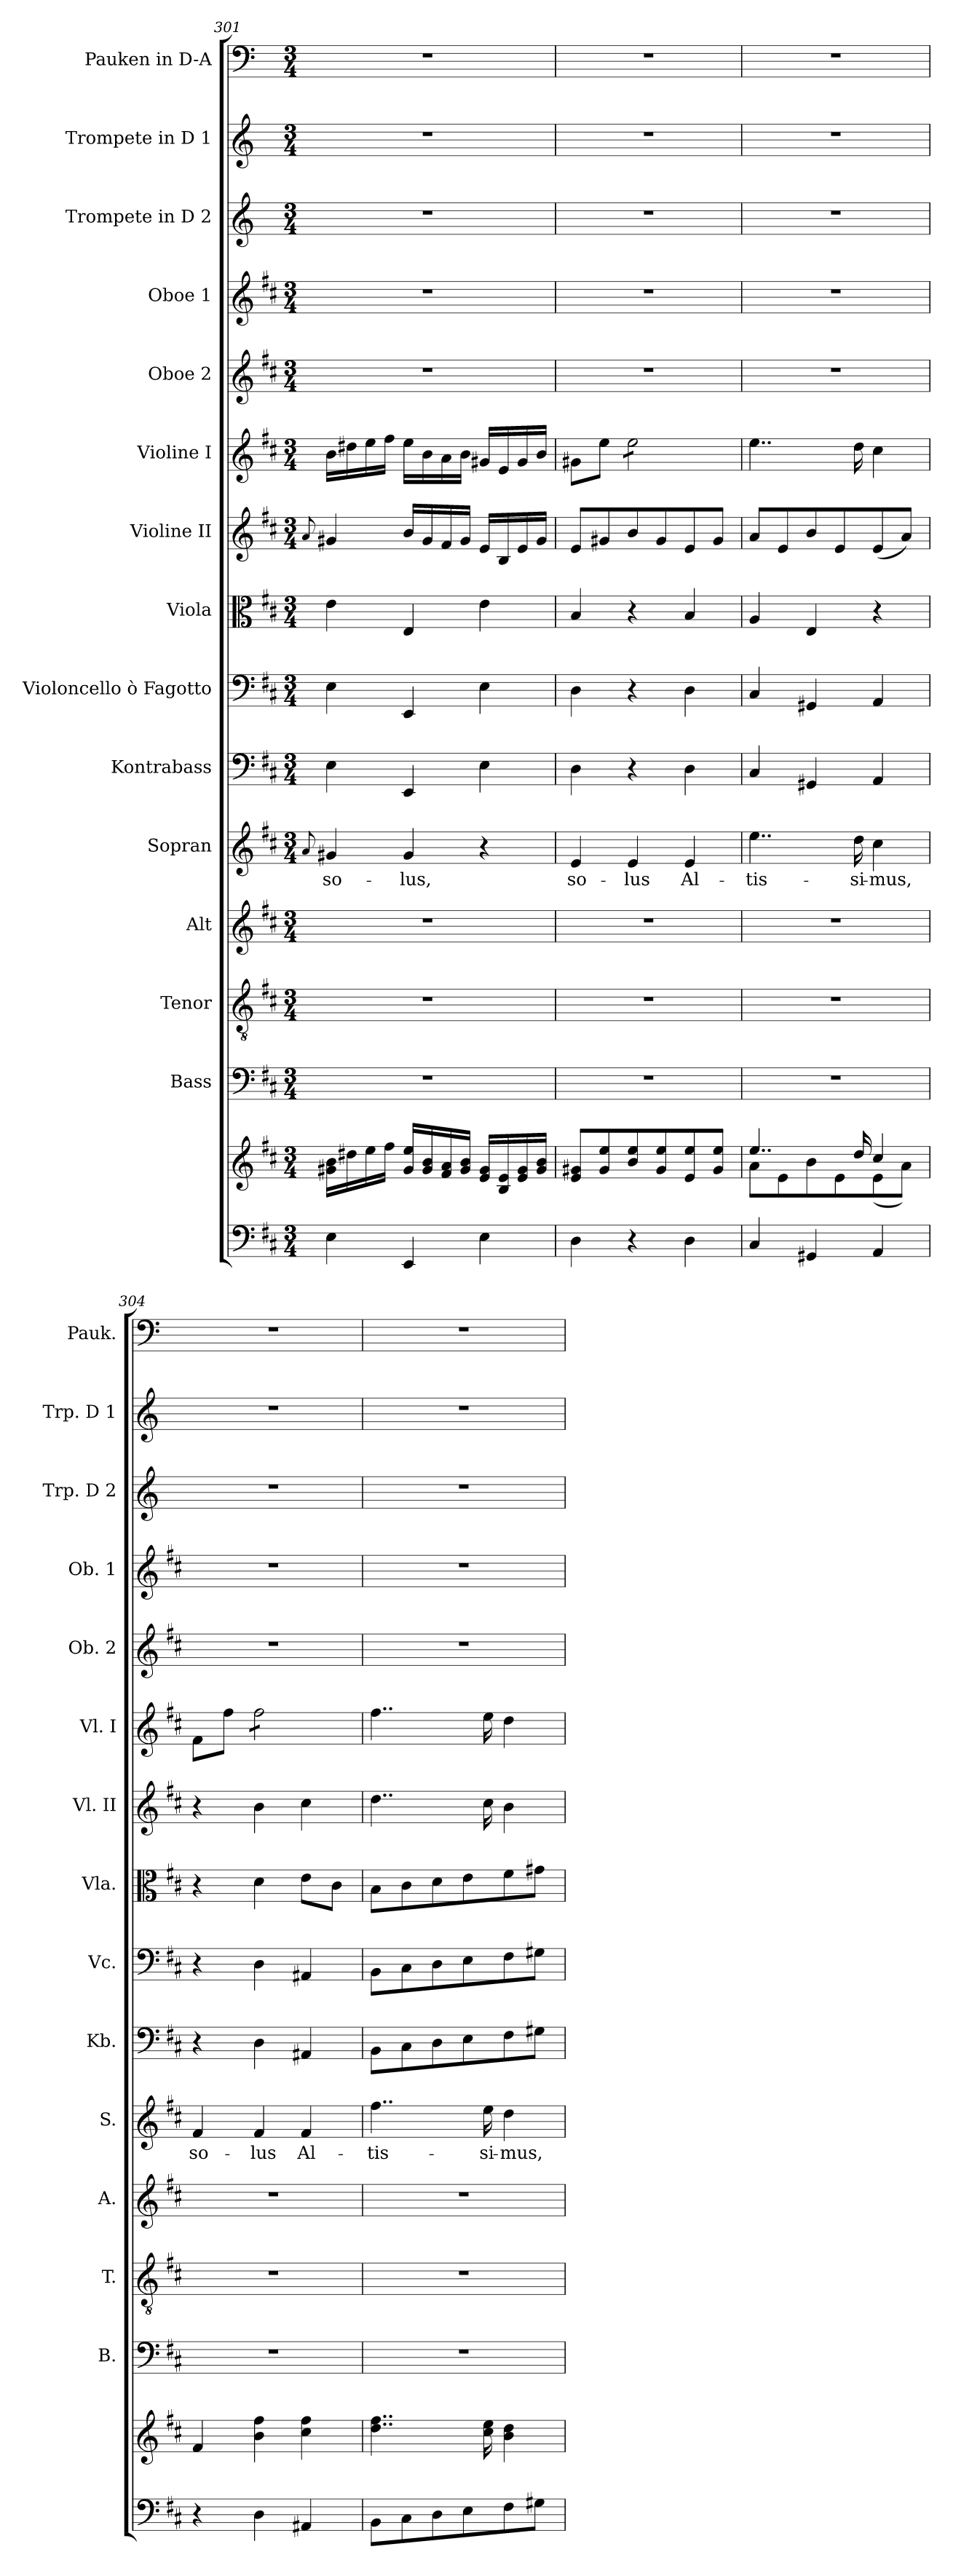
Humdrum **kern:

**kern	**kern	**kern	**kern	**kern	**kern	**text	**kern	**kern	**kern	**kern	**kern	**kern	**kern	**kern	**kern	**kern
*part15	*part15	*part14	*part13	*part12	*part11	*part11	*part10	*part9	*part8	*part7	*part6	*part5	*part4	*part3	*part2	*part1
*staff16	*staff15	*staff14	*staff13	*staff12	*staff11	*staff11	*staff10	*staff9	*staff8	*staff7	*staff6	*staff5	*staff4	*staff3	*staff2	*staff1
*	*	*I"Bass	*I"Tenor	*I"Alt	*I"Sopran	*	*I"Kontrabass	*I"Violoncello ò Fagotto	*I"Viola	*I"Violine II	*I"Violine I	*I"Oboe 2	*I"Oboe 1	*I"Trompete in D 2	*I"Trompete in D 1	*I"Pauken in D-A
*	*	*I'B.	*I'T.	*I'A.	*I'S.	*	*I'Kb.	*I'Vc.	*I'Vla.	*I'Vl. II	*I'Vl. I	*I'Ob. 2	*I'Ob. 1	*I'Trp. D 2	*I'Trp. D 1	*I'Pauk.
*clefF4	*clefG2	*clefF4	*clefGv2	*clefG2	*clefG2	*	*clefF4	*clefF4	*clefC3	*clefG2	*clefG2	*clefG2	*clefG2	*clefG2	*clefG2	*clefF4
*	*	*	*	*	*	*	*ITrd7c12	*	*	*	*	*	*	*ITrd-1c-2	*ITrd-1c-2	*ITrd-1c-2
*k[f#c#]	*k[f#c#]	*k[f#c#]	*k[f#c#]	*k[f#c#]	*k[f#c#]	*	*k[f#c#]	*k[f#c#]	*k[f#c#]	*k[f#c#]	*k[f#c#]	*k[f#c#]	*k[f#c#]	*k[f#c#]	*k[f#c#]	*k[f#c#]
*D:	*D:	*D:	*D:	*D:	*D:	*	*D:	*D:	*D:	*D:	*D:	*D:	*D:	*D:	*D:	*D:
*M3/4	*M3/4	*M3/4	*M3/4	*M3/4	*M3/4	*	*M3/4	*M3/4	*M3/4	*M3/4	*M3/4	*M3/4	*M3/4	*M3/4	*M3/4	*M3/4
=301	=301	=301	=301	=301	=301	=301	=301	=301	=301	=301	=301	=301	=301	=301	=301	=301
.	.	.	.	.	8qqa/	.	.	.	.	8qqa/	.	.	.	.	.	.
!	!	!	!	!	!	!LO:LY:b	!	!	!	!	!	!	!	!	!	!
4E\	16g#X\ 16b\LL	2.r	2.r	2.r	4g#X/	so-	4EE\	4E\	4e\	4g#X/	16b\LL	2.r	2.r	2.r	2.r	2.r
.	16dd#X\	.	.	.	.	.	.	.	.	.	16dd#X\	.	.	.	.	.
.	16ee\	.	.	.	.	.	.	.	.	.	16ee\	.	.	.	.	.
.	16ff#\JJ	.	.	.	.	.	.	.	.	.	16ff#\JJ	.	.	.	.	.
!	!	!	!	!	!	!LO:LY:b	!	!	!	!	!	!	!	!	!	!
4EE/	16g#/ 16ee/LL	.	.	.	4g#/	-lus,	4EEE/	4EE/	4E/	16b/LL	16ee\LL	.	.	.	.	.
.	16g#/ 16b/	.	.	.	.	.	.	.	.	16g#/	16b\	.	.	.	.	.
.	16f#/ 16a/	.	.	.	.	.	.	.	.	16f#/	16a\	.	.	.	.	.
.	16g#/ 16b/JJ	.	.	.	.	.	.	.	.	16g#/JJ	16b\JJ	.	.	.	.	.
4E\	16e/ 16g#/LL	.	.	.	4r	.	4EE\	4E\	4e\	16e/LL	16g#X/LL	.	.	.	.	.
.	16B/ 16e/	.	.	.	.	.	.	.	.	16B/	16e/	.	.	.	.	.
.	16e/ 16g#/	.	.	.	.	.	.	.	.	16e/	16g#/	.	.	.	.	.
.	16g#/ 16b/JJ	.	.	.	.	.	.	.	.	16g#/JJ	16b/JJ	.	.	.	.	.
=302	=302	=302	=302	=302	=302	=302	=302	=302	=302	=302	=302	=302	=302	=302	=302	=302
!	!	!	!	!	!	!LO:LY:b	!	!	!	!	!	!	!	!	!	!
4D\	8e/ 8g#X/L	2.r	2.r	2.r	4e/	so-	4DD\	4D\	4B/	8e/L	8g#X\L	2.r	2.r	2.r	2.r	2.r
.	8g#/ 8ee/	.	.	.	.	.	.	.	.	8g#X/	8ee\J	.	.	.	.	.
!	!	!	!	!	!	!LO:LY:b	!	!	!	!	!	!	!	!	!	!
*	*	*	*	*	*	*	*	*	*	*	*tremolo	*	*	*	*	*
4r	8b/ 8ee/	.	.	.	4e/	-lus	4r	4r	4r	8b/	8ee\L	.	.	.	.	.
.	8g#/ 8ee/	.	.	.	.	.	.	.	.	8g#/	8ee\	.	.	.	.	.
!	!	!	!	!	!	!LO:LY:b	!	!	!	!	!	!	!	!	!	!
4D\	8e/ 8ee/	.	.	.	4e/	Al-	4DD\	4D\	4B/	8e/	8ee\	.	.	.	.	.
.	8g#/ 8ee/J	.	.	.	.	.	.	.	.	8g#/J	8ee\J	.	.	.	.	.
*	*	*	*	*	*	*	*	*	*	*	*Xtremolo	*	*	*	*	*
=303	=303	=303	=303	=303	=303	=303	=303	=303	=303	=303	=303	=303	=303	=303	=303	=303
*	*^	*	*	*	*	*	*	*	*	*	*	*	*	*	*	*
!	!	!	!	!	!	!	!LO:LY:b	!	!	!	!	!	!	!	!	!	!
4C#/	4..ee/	8a\L	2.r	2.r	2.r	4..ee\	-tis-	4CC#/	4C#/	4A/	8a/L	4..ee\	2.r	2.r	2.r	2.r	2.r
.	.	8e\	.	.	.	.	.	.	.	.	8e/	.	.	.	.	.	.
4GG#X/	.	8b\	.	.	.	.	.	4GGG#X/	4GG#X/	4E/	8b/	.	.	.	.	.	.
.	.	8e\	.	.	.	.	.	.	.	.	8e/	.	.	.	.	.	.
!	!	!	!	!	!	!	!LO:LY:b	!	!	!	!	!	!	!	!	!	!
.	16dd/	.	.	.	.	16dd\	-si-	.	.	.	.	16dd\	.	.	.	.	.
!	!	!	!	!	!	!	!LO:LY:b	!	!	!	!	!	!	!	!	!	!
4AA/	4cc#/	(<8e\	.	.	.	4cc#\	-mus,	4AAA/	4AA/	4r	(<8e/	4cc#\	.	.	.	.	.
.	.	8a\J)	.	.	.	.	.	.	.	.	8a/J)	.	.	.	.	.	.
=304	=304	=304	=304	=304	=304	=304	=304	=304	=304	=304	=304	=304	=304	=304	=304	=304	=304
!	!	!	!	!	!	!	!LO:LY:b	!	!	!	!	!	!	!	!	!	!
*	*v	*v	*	*	*	*	*	*	*	*	*	*	*	*	*	*	*
4r	4f#/	2.r	2.r	2.r	4f#/	so-	4r	4r	4r	4r	8f#\L	2.r	2.r	2.r	2.r	2.r
.	.	.	.	.	.	.	.	.	.	.	8ff#\J	.	.	.	.	.
!	!	!	!	!	!	!LO:LY:b	!	!	!	!	!	!	!	!	!	!
*	*	*	*	*	*	*	*	*	*	*	*tremolo	*	*	*	*	*
4D\	4b\ 4ff#\	.	.	.	4f#/	-lus	4DD\	4D\	4d\	4b\	8ff#\L	.	.	.	.	.
.	.	.	.	.	.	.	.	.	.	.	8ff#\	.	.	.	.	.
!	!	!	!	!	!	!LO:LY:b	!	!	!	!	!	!	!	!	!	!
4AA#X/	4cc#\ 4ff#\	.	.	.	4f#/	Al-	4AAA#X/	4AA#X/	8e\L	4cc#\	8ff#\	.	.	.	.	.
.	.	.	.	.	.	.	.	.	8c#\J	.	8ff#\J	.	.	.	.	.
*	*	*	*	*	*	*	*	*	*	*	*Xtremolo	*	*	*	*	*
!!LO:PB:g=z
=305	=305	=305	=305	=305	=305	=305	=305	=305	=305	=305	=305	=305	=305	=305	=305	=305
!	!	!	!	!	!	!LO:LY:b	!	!	!	!	!	!	!	!	!	!
8BB\L	4..dd\ 4..ff#\	2.r	2.r	2.r	4..ff#\	-tis-	8BBB\L	8BB\L	8B\L	4..dd\	4..ff#\	2.r	2.r	2.r	2.r	2.r
8C#\	.	.	.	.	.	.	8CC#\	8C#\	8c#\	.	.	.	.	.	.	.
8D\	.	.	.	.	.	.	8DD\	8D\	8d\	.	.	.	.	.	.	.
8E\	.	.	.	.	.	.	8EE\	8E\	8e\	.	.	.	.	.	.	.
!	!	!	!	!	!	!LO:LY:b	!	!	!	!	!	!	!	!	!	!
.	16cc#\ 16ee\	.	.	.	16ee\	-si-	.	.	.	16cc#\	16ee\	.	.	.	.	.
!	!	!	!	!	!	!LO:LY:b	!	!	!	!	!	!	!	!	!	!
8F#\	4b\ 4dd\	.	.	.	4dd\	-mus,	8FF#\	8F#\	8f#\	4b\	4dd\	.	.	.	.	.
8G#X\J	.	.	.	.	.	.	8GG#X\J	8G#X\J	8g#X\J	.	.	.	.	.	.	.
=	=	=	=	=	=	=	=	=	=	=	=	=	=	=	=	=
*-	*-	*-	*-	*-	*-	*-	*-	*-	*-	*-	*-	*-	*-	*-	*-	*-
